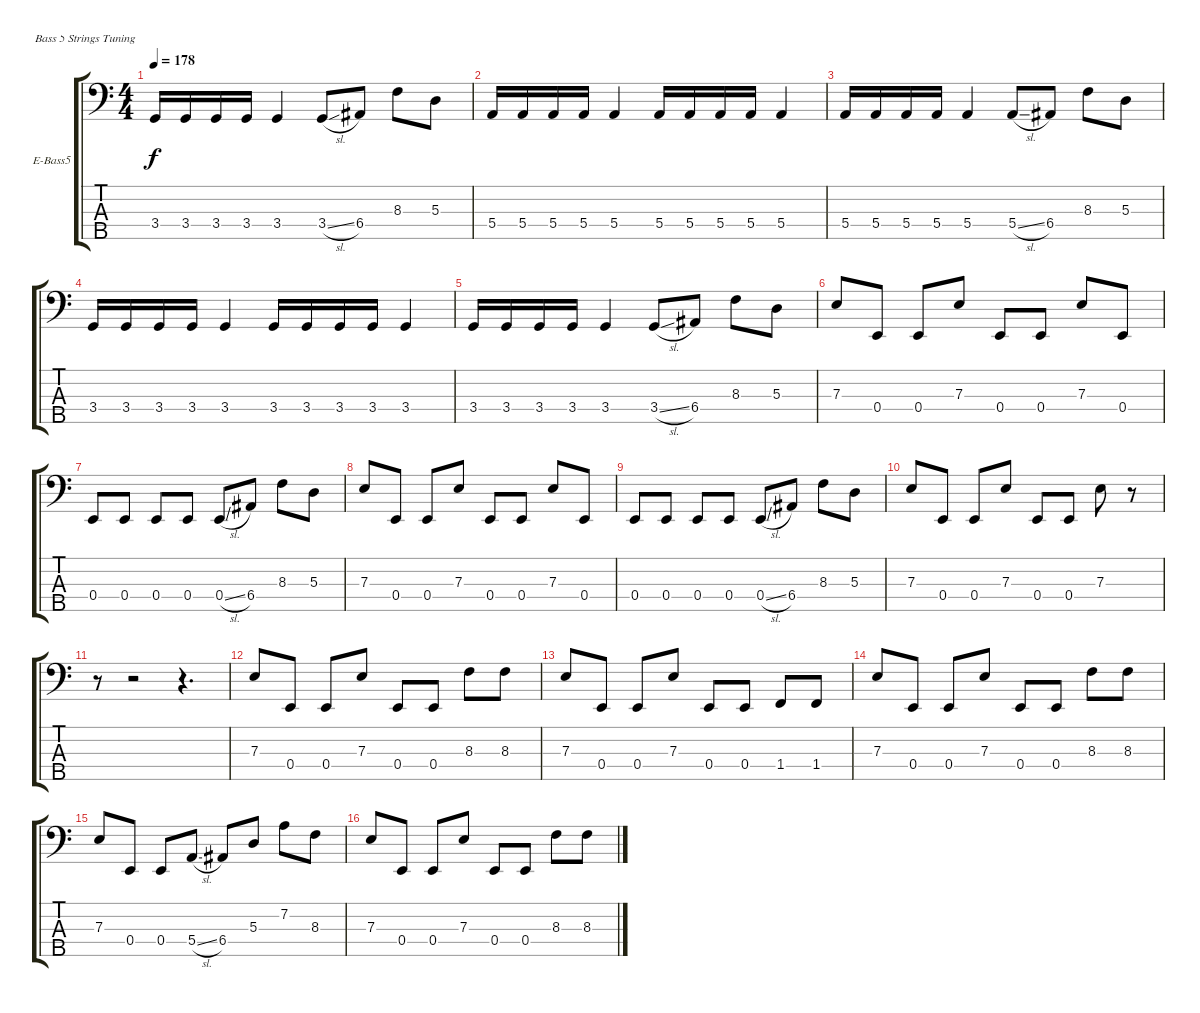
\bracketExtendMode groupsimilarinstruments
\firstSystemTrackNameOrientation horizontal
\otherSystemsTrackNameOrientation horizontal
\track ("Robert Trujillo" "E-Bass5") {instrument electricbassfinger}
\staff {score tabs}
\tuning (G2 D2 A1 E1 B0)
\ts (4 4)
\tempo 178
\clef f4
\ks c
3.4.16{dy f} 3.4.16 3.4.16 3.4.16 3.4.4 3.4{sl}.8 6.4.8 8.3.8 5.3.8 |
5.4.16 5.4.16 5.4.16 5.4.16 5.4.4 5.4.16 5.4.16 5.4.16 5.4.16 5.4.4 |
5.4.16 5.4.16 5.4.16 5.4.16 5.4.4 5.4{sl}.8 6.4.8 8.3.8 5.3.8 |
3.4.16 3.4.16 3.4.16 3.4.16 3.4.4 3.4.16 3.4.16 3.4.16 3.4.16 3.4.4 |
3.4.16 3.4.16 3.4.16 3.4.16 3.4.4 3.4{sl}.8 6.4.8 8.3.8 5.3.8 |
7.3.8 0.4.8 0.4.8 7.3.8 0.4.8 0.4.8 7.3.8 0.4.8 |
0.4.8 0.4.8 0.4.8 0.4.8 0.4{sl}.8 6.4.8 8.3.8 5.3.8 |
7.3.8 0.4.8 0.4.8 7.3.8 0.4.8 0.4.8 7.3.8 0.4.8 |
0.4.8 0.4.8 0.4.8 0.4.8 0.4{sl}.8 6.4.8 8.3.8 5.3.8 |
7.3.8 0.4.8 0.4.8 7.3.8 0.4.8 0.4.8 7.3.8 r.8 |
r.8 r.2 r.4{d} |
7.3.8 0.4.8 0.4.8 7.3.8 0.4.8 0.4.8 8.3.8 8.3.8 |
7.3.8 0.4.8 0.4.8 7.3.8 0.4.8 0.4.8 1.4.8 1.4.8 |
7.3.8 0.4.8 0.4.8 7.3.8 0.4.8 0.4.8 8.3.8 8.3.8 |
7.3.8 0.4.8 0.4.8 5.4{sl}.8 6.4.8 5.3.8 7.2.8 8.3.8 |
7.3.8 0.4.8 0.4.8 7.3.8 0.4.8 0.4.8 8.3.8 8.3.8
